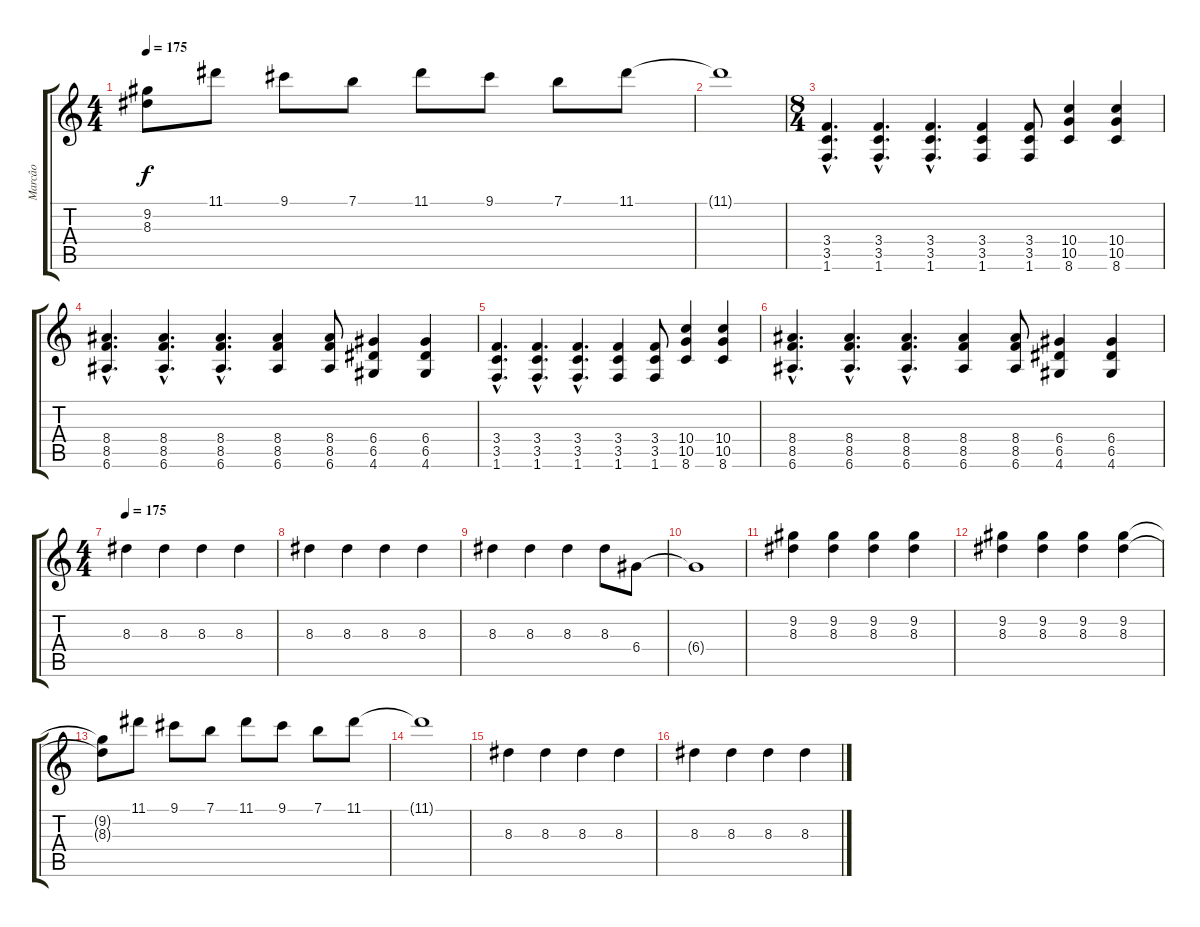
\track ("Marcâo" "Marcâo") {instrument overdrivenguitar}
\staff {score tabs}
\tuning (E4 B3 G3 D3 A2 E2) {hide}
\ts (4 4)
\tempo 175
\clef g2
\ks c
(9.2{t} 8.3{t}).8{dy f} 11.1.8 9.1.8 7.1.8 11.1.8 9.1.8 7.1.8 11.1.8 |
11.1{t}.1 |
\ts (8 4)
(3.4{hac} 3.5{hac} 1.6{hac}).4{d} (3.4{hac} 3.5{hac} 1.6{hac}).4{d} (3.4{hac} 3.5{hac} 1.6{hac}).4{d} (3.4 3.5 1.6).4 (3.4 3.5 1.6).8 (10.4 10.5 8.6).4 (10.4 10.5 8.6).4 |
(8.4{hac} 8.5{hac} 6.6{hac}).4{d} (8.4{hac} 8.5{hac} 6.6{hac}).4{d} (8.4{hac} 8.5{hac} 6.6{hac}).4{d} (8.4 8.5 6.6).4 (8.4 8.5 6.6).8 (6.4 6.5 4.6).4 (6.4 6.5 4.6).4 |
(3.4{hac} 3.5{hac} 1.6{hac}).4{d} (3.4{hac} 3.5{hac} 1.6{hac}).4{d} (3.4{hac} 3.5{hac} 1.6{hac}).4{d} (3.4 3.5 1.6).4 (3.4 3.5 1.6).8 (10.4 10.5 8.6).4 (10.4 10.5 8.6).4 |
(8.4{hac} 8.5{hac} 6.6{hac}).4{d} (8.4{hac} 8.5{hac} 6.6{hac}).4{d} (8.4{hac} 8.5{hac} 6.6{hac}).4{d} (8.4 8.5 6.6).4 (8.4 8.5 6.6).8 (6.4 6.5 4.6).4 (6.4 6.5 4.6).4 |
\ts (4 4)
\tempo 175
8.3.4 8.3.4 8.3.4 8.3.4 |
8.3.4 8.3.4 8.3.4 8.3.4 |
8.3.4 8.3.4 8.3.4 8.3.8 6.4.8 |
6.4{t}.1 |
(9.2 8.3).4 (9.2 8.3).4 (9.2 8.3).4 (9.2 8.3).4 |
(9.2 8.3).4 (9.2 8.3).4 (9.2 8.3).4 (9.2 8.3).4 |
(9.2{t} 8.3{t}).8 11.1.8 9.1.8 7.1.8 11.1.8 9.1.8 7.1.8 11.1.8 |
11.1{t}.1 |
8.3.4 8.3.4 8.3.4 8.3.4 |
8.3.4 8.3.4 8.3.4 8.3.4
